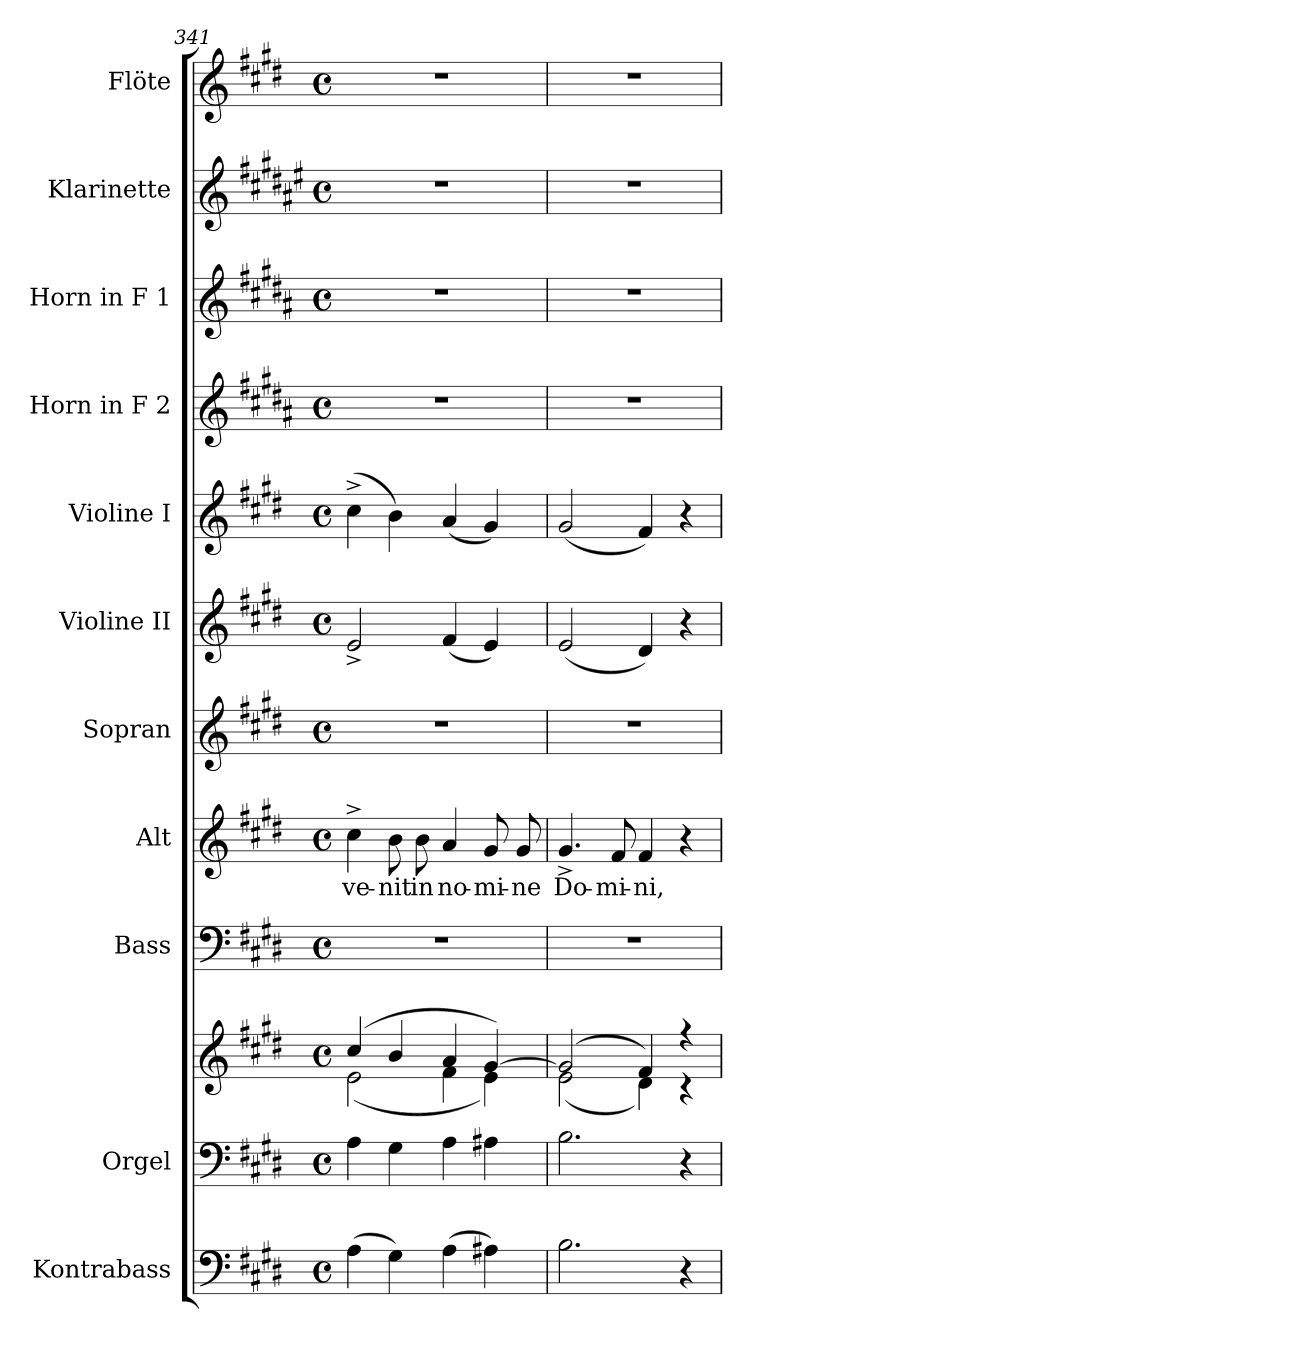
**kern	**kern	**kern	**kern	**kern	**text	**kern	**kern	**kern	**kern	**kern	**kern	**kern
*part11	*part10	*part10	*part9	*part8	*part8	*part7	*part6	*part5	*part4	*part3	*part2	*part1
*staff12	*staff11	*staff10	*staff9	*staff8	*staff8	*staff7	*staff6	*staff5	*staff4	*staff3	*staff2	*staff1
*I"Kontrabass	*I"Orgel	*	*I"Bass	*I"Alt	*	*I"Sopran	*I"Violine II	*I"Violine I	*I"Horn in F 2	*I"Horn in F 1	*I"Klarinette	*I"Flöte
*I'Kb.	*I'Org.	*	*I'B.	*I'A.	*	*I'S.	*I'Vl. II	*I'Vl. I	*	*	*I'Kl.	*I'Fl.
*clefF4	*clefF4	*clefG2	*clefF4	*clefG2	*	*clefG2	*clefG2	*clefG2	*clefG2	*clefG2	*clefG2	*clefG2
*ITrd7c12	*	*	*	*	*	*	*	*	*ITrd4c7	*ITrd4c7	*ITrd1c2	*
*k[f#c#g#d#]	*k[f#c#g#d#]	*k[f#c#g#d#]	*k[f#c#g#d#]	*k[f#c#g#d#]	*	*k[f#c#g#d#]	*k[f#c#g#d#]	*k[f#c#g#d#]	*k[f#c#g#d#]	*k[f#c#g#d#]	*k[f#c#g#d#]	*k[f#c#g#d#]
*E:	*E:	*E:	*E:	*E:	*	*E:	*E:	*E:	*E:	*E:	*E:	*E:
*M4/4	*M4/4	*M4/4	*M4/4	*M4/4	*	*M4/4	*M4/4	*M4/4	*M4/4	*M4/4	*M4/4	*M4/4
*met(c)	*met(c)	*met(c)	*met(c)	*met(c)	*	*met(c)	*met(c)	*met(c)	*met(c)	*met(c)	*met(c)	*met(c)
=341	=341	=341	=341	=341	=341	=341	=341	=341	=341	=341	=341	=341
*	*	*^	*	*	*	*	*	*	*	*	*	*
!	!	!	!	!	!	!LO:LY:b	!	!	!	!	!	!	!
(>4AA\	4A\	(4cc#/	(<2e\	1r	4cc#^>\	ve-	1r	2e^</	(>4cc#^>\	1r	1r	1r	1r
!	!	!	!	!	!	!LO:LY:b	!	!	!	!	!	!	!
4GG#\)	4G#\	4b/	.	.	8b\	-nit	.	.	4b\)	.	.	.	.
!	!	!	!	!	!	!LO:LY:b	!	!	!	!	!	!	!
.	.	.	.	.	8b\	in	.	.	.	.	.	.	.
!	!	!	!	!	!	!LO:LY:b	!	!	!	!	!	!	!
(>4AA\	4A\	4a/	4f#\	.	4a/	no-	.	(<4f#/	(<4a/	.	.	.	.
!	!	!	!	!	!	!LO:LY:b	!	!	!	!	!	!	!
4AA#X\)	4A#X\	[>4g#/)	4e\)	.	8g#/	-mi-	.	4e/)	4g#/)	.	.	.	.
!	!	!	!	!	!	!LO:LY:b	!	!	!	!	!	!	!
.	.	.	.	.	8g#/	-ne	.	.	.	.	.	.	.
=342	=342	=342	=342	=342	=342	=342	=342	=342	=342	=342	=342	=342	=342
!	!	!	!	!	!	!LO:LY:b	!	!	!	!	!	!	!
2.BB\	2.B\	(2g#/]	(<2e\	1r	4.g#^>/	Do-	1r	(<2e/	(<2g#/	1r	1r	1r	1r
!	!	!	!	!	!	!LO:LY:b	!	!	!	!	!	!	!
.	.	.	.	.	8f#/	-mi-	.	.	.	.	.	.	.
!	!	!	!	!	!	!LO:LY:b	!	!	!	!	!	!	!
.	.	4f#/)	4d#\)	.	4f#/	-ni,	.	4d#/)	4f#/)	.	.	.	.
4r	4r	4r	4r	.	4r	.	.	4r	4r	.	.	.	.
*	*	*v	*v	*	*	*	*	*	*	*	*	*	*
=	=	=	=	=	=	=	=	=	=	=	=	=
*-	*-	*-	*-	*-	*-	*-	*-	*-	*-	*-	*-	*-
